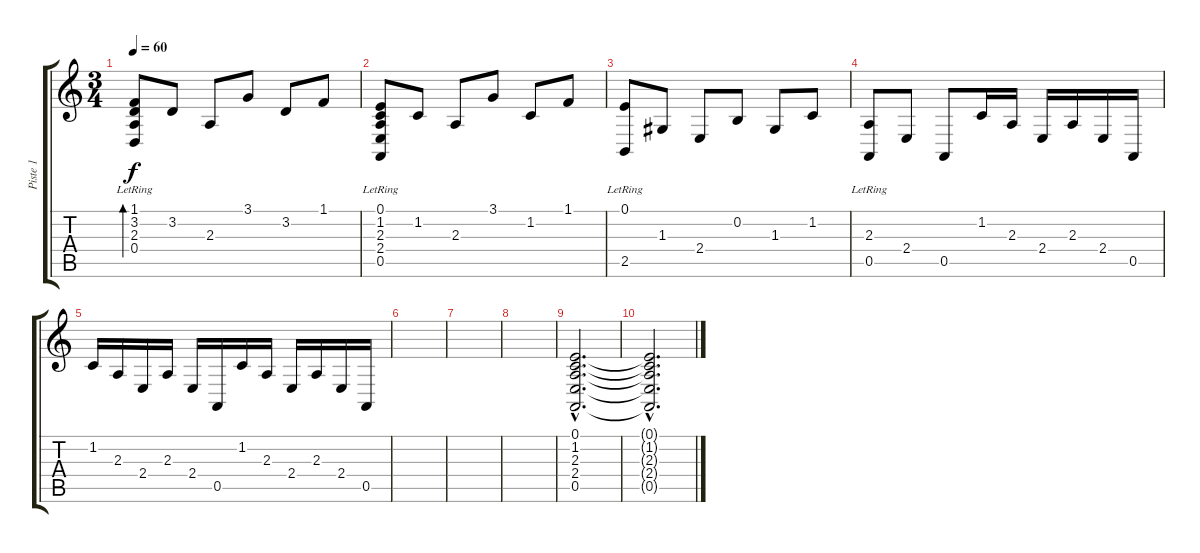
\track ("Piste 1" "Piste 1") {instrument acousticgrandpiano}
\staff {score tabs}
\tuning (E4 B3 G3 D3 A2 E2) {hide}
\ts (3 4)
\tempo 60
\clef g2
\ks c
(1.1{lr} 3.2 2.3 0.4{lr}).8{bd 120 dy f} 3.2.8 2.3.8 3.1.8 3.2.8 1.1.8 |
(0.1{lr} 1.2 2.3 2.4 0.5{lr}).8 1.2.8 2.3.8 3.1.8 1.2.8 1.1.8 |
(0.1{lr} 2.5{lr}).8 1.3.8 2.4.8 0.2.8 1.3.8 1.2.8 |
(2.3{lr} 0.5{lr}).8 2.4.8 0.5.8 1.2.16 2.3.16 2.4.16 2.3.16 2.4.16 0.5.16 |
1.2.16 2.3.16 2.4.16 2.3.16 2.4.16 0.5.16 1.2.16 2.3.16 2.4.16 2.3.16 2.4.16 0.5.16 |
|
|
|
(0.1{hac} 1.2{hac} 2.3{hac} 2.4{hac} 0.5{hac}).2{d} |
(0.1{hac t} 1.2{hac t} 2.3{hac t} 2.4{hac t} 0.5{hac t}).2{d}
